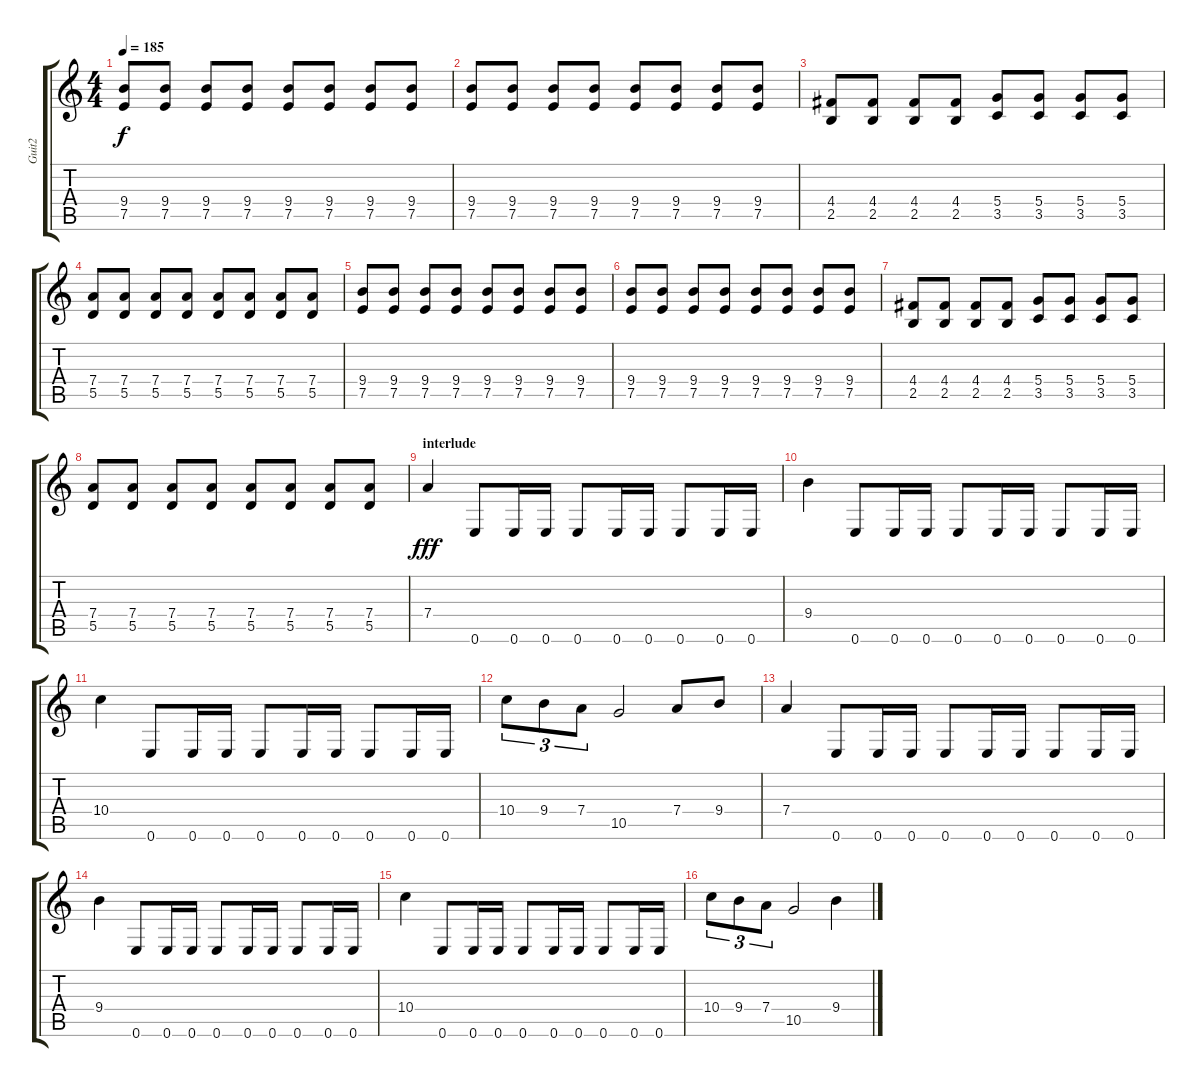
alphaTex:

\track ("Guit2" "Guit2") {instrument overdrivenguitar}
\staff {score tabs}
\tuning (E4 B3 G3 D3 A2 E2) {hide}
\ts (4 4)
\tempo 185
\clef g2
\ks c
(9.4 7.5).8{dy f} (9.4 7.5).8 (9.4 7.5).8 (9.4 7.5).8 (9.4 7.5).8 (9.4 7.5).8 (9.4 7.5).8 (9.4 7.5).8 |
(9.4 7.5).8 (9.4 7.5).8 (9.4 7.5).8 (9.4 7.5).8 (9.4 7.5).8 (9.4 7.5).8 (9.4 7.5).8 (9.4 7.5).8 |
(4.4 2.5).8 (4.4 2.5).8 (4.4 2.5).8 (4.4 2.5).8 (5.4 3.5).8 (5.4 3.5).8 (5.4 3.5).8 (5.4 3.5).8 |
(7.4 5.5).8 (7.4 5.5).8 (7.4 5.5).8 (7.4 5.5).8 (7.4 5.5).8 (7.4 5.5).8 (7.4 5.5).8 (7.4 5.5).8 |
(9.4 7.5).8 (9.4 7.5).8 (9.4 7.5).8 (9.4 7.5).8 (9.4 7.5).8 (9.4 7.5).8 (9.4 7.5).8 (9.4 7.5).8 |
(9.4 7.5).8 (9.4 7.5).8 (9.4 7.5).8 (9.4 7.5).8 (9.4 7.5).8 (9.4 7.5).8 (9.4 7.5).8 (9.4 7.5).8 |
(4.4 2.5).8 (4.4 2.5).8 (4.4 2.5).8 (4.4 2.5).8 (5.4 3.5).8 (5.4 3.5).8 (5.4 3.5).8 (5.4 3.5).8 |
(7.4 5.5).8 (7.4 5.5).8 (7.4 5.5).8 (7.4 5.5).8 (7.4 5.5).8 (7.4 5.5).8 (7.4 5.5).8 (7.4 5.5).8 |
\section ("" "interlude")
7.4.4{dy fff} 0.6.8 0.6.16 0.6.16 0.6.8 0.6.16 0.6.16 0.6.8 0.6.16 0.6.16 |
9.4.4 0.6.8 0.6.16 0.6.16 0.6.8 0.6.16 0.6.16 0.6.8 0.6.16 0.6.16 |
10.4.4 0.6.8 0.6.16 0.6.16 0.6.8 0.6.16 0.6.16 0.6.8 0.6.16 0.6.16 |
10.4.8{tu (3 2)} 9.4.8{tu (3 2)} 7.4.8{tu (3 2)} 10.5.2 7.4.8 9.4.8 |
7.4.4 0.6.8 0.6.16 0.6.16 0.6.8 0.6.16 0.6.16 0.6.8 0.6.16 0.6.16 |
9.4.4 0.6.8 0.6.16 0.6.16 0.6.8 0.6.16 0.6.16 0.6.8 0.6.16 0.6.16 |
10.4.4 0.6.8 0.6.16 0.6.16 0.6.8 0.6.16 0.6.16 0.6.8 0.6.16 0.6.16 |
10.4.8{tu (3 2)} 9.4.8{tu (3 2)} 7.4.8{tu (3 2)} 10.5.2 9.4.4
